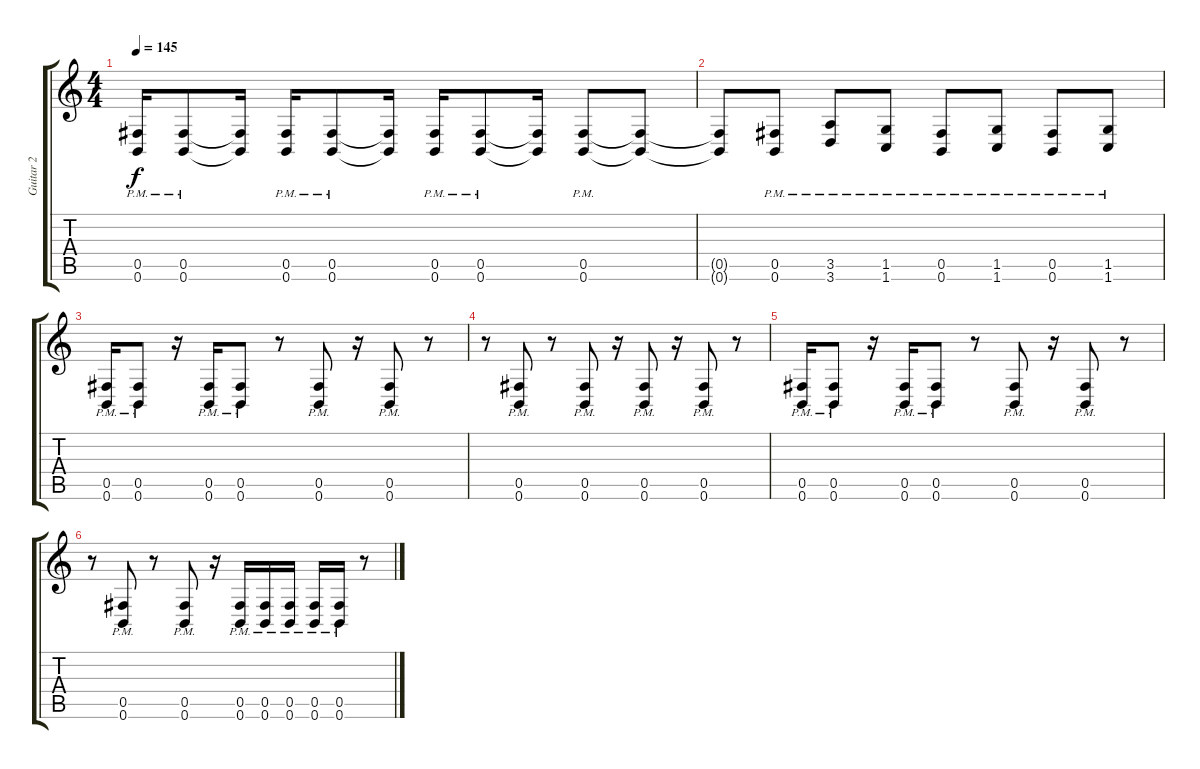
\track ("Guitar 2" "Guitar 2") {instrument distortionguitar}
\staff {score tabs}
\tuning (Db4 Ab3 E3 B2 Gb2 B1) {hide}
\ts (4 4)
\tempo 145
\clef g2
\ks c
(0.5{pm} 0.6{pm}).16{dy f} (0.5{pm} 0.6{pm}).8 (0.5{t} 0.6{t}).16 (0.5{pm} 0.6{pm}).16 (0.5{pm} 0.6{pm}).8 (0.5{t} 0.6{t}).16 (0.5{pm} 0.6{pm}).16 (0.5{pm} 0.6{pm}).8 (0.5{t} 0.6{t}).16 (0.5{pm} 0.6{pm}).8 (0.5{t} 0.6{t}).8 |
(0.5{t} 0.6{t}).8 (0.5{pm} 0.6{pm}).8 (3.5{pm} 3.6{pm}).8 (1.5{pm} 1.6{pm}).8 (0.5{pm} 0.6{pm}).8 (1.5{pm} 1.6{pm}).8 (0.5{pm} 0.6{pm}).8 (1.5{pm} 1.6{pm}).8 |
(0.5{pm} 0.6{pm}).16 (0.5{pm} 0.6{pm}).8 r.16 (0.5{pm} 0.6{pm}).16 (0.5{pm} 0.6{pm}).8 r.8 (0.5{pm} 0.6{pm}).8 r.16 (0.5{pm} 0.6{pm}).8 r.8 |
r.8 (0.5{pm} 0.6{pm}).8 r.8 (0.5{pm} 0.6{pm}).8 r.16 (0.5{pm} 0.6{pm}).8 r.16 (0.5{pm} 0.6{pm}).8 r.8 |
(0.5{pm} 0.6{pm}).16 (0.5{pm} 0.6{pm}).8 r.16 (0.5{pm} 0.6{pm}).16 (0.5{pm} 0.6{pm}).8 r.8 (0.5{pm} 0.6{pm}).8 r.16 (0.5{pm} 0.6{pm}).8 r.8 |
r.8 (0.5{pm} 0.6{pm}).8 r.8 (0.5{pm} 0.6{pm}).8 r.16 (0.5{pm} 0.6{pm}).16 (0.5{pm} 0.6{pm}).16 (0.5{pm} 0.6{pm}).16 (0.5{pm} 0.6{pm}).16 (0.5{pm} 0.6{pm}).16 r.8
